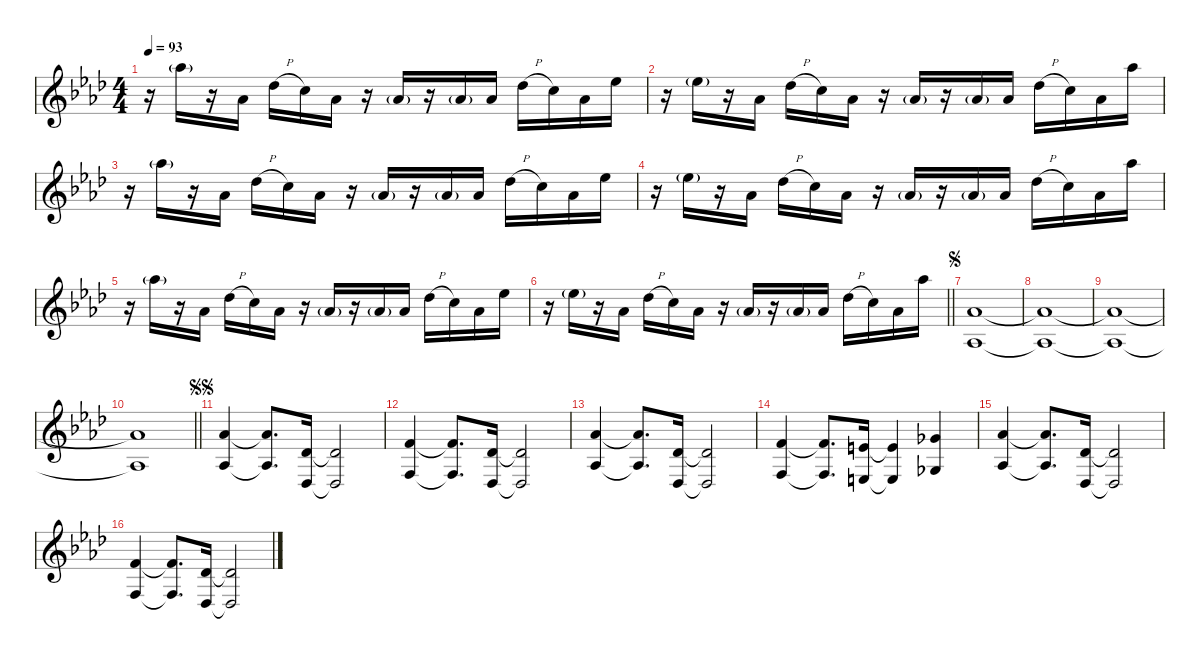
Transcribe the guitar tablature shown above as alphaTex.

\defaultSystemsLayout 4
\hideDynamics
\bracketExtendMode nobrackets
\singleTrackTrackNamePolicy hidden
\multiTrackTrackNamePolicy hidden
\firstSystemTrackNameMode fullname
\firstSystemTrackNameOrientation horizontal
\otherSystemsTrackNameOrientation horizontal
\track ("Synth2" "vln.") {instrument stringensemble1}
\staff {score}
\tuning (E4 C4 G3 C3 G2 C2)
\ts (4 4)
\tempo 93
\clef g2
\ks ab
r.16{dy f beam Down} 16.1{g acc b}.16{dy mf beam Down} r.16{beam Down} 13.3{acc b}.16{dy f beam Down} 13.2{h acc b}.16{beam Down} 12.2{acc forcenatural}.16{beam Down} 13.3{acc b}.16{beam Down} r.16{beam Down} 13.3{g acc b}.16{dy mf beam Up} r.16{beam Up} 13.3{g acc b}.16{beam Up} 13.3{acc b}.16{dy f beam Up} 13.2{h acc b}.16{beam Down} 12.2{acc forcenatural}.16{beam Down} 13.3{acc b}.16{beam Down} 11.1{acc b}.16{beam Down} |
r.16{beam Down} 11.1{g acc b}.16{dy mf beam Down} r.16{beam Down} 8.2{acc b}.16{dy f beam Down} 9.1{h acc b}.16{beam Down} 8.1{acc forcenatural}.16{beam Down} 8.2{acc b}.16{beam Down} r.16{beam Down} 8.2{g acc b}.16{dy mf beam Up} r.16{beam Up} 8.2{g acc b}.16{beam Up} 8.2{acc b}.16{dy f beam Up} 9.1{h acc b}.16{beam Down} 8.1{acc forcenatural}.16{beam Down} 8.2{acc b}.16{beam Down} 16.1{acc b}.16{beam Down} |
r.16{beam Down} 16.1{g acc b}.16{dy mf beam Down} r.16{beam Down} 13.3{acc b}.16{dy f beam Down} 13.2{h acc b}.16{beam Down} 12.2{acc forcenatural}.16{beam Down} 13.3{acc b}.16{beam Down} r.16{beam Down} 13.3{g acc b}.16{dy mf beam Up} r.16{beam Up} 13.3{g acc b}.16{beam Up} 13.3{acc b}.16{dy f beam Up} 13.2{h acc b}.16{beam Down} 12.2{acc forcenatural}.16{beam Down} 13.3{acc b}.16{beam Down} 11.1{acc b}.16{beam Down} |
r.16{beam Down} 11.1{g acc b}.16{dy mf beam Down} r.16{beam Down} 8.2{acc b}.16{dy f beam Down} 9.1{h acc b}.16{beam Down} 8.1{acc forcenatural}.16{beam Down} 8.2{acc b}.16{beam Down} r.16{beam Down} 8.2{g acc b}.16{dy mf beam Up} r.16{beam Up} 8.2{g acc b}.16{beam Up} 8.2{acc b}.16{dy f beam Up} 9.1{h acc b}.16{beam Down} 8.1{acc forcenatural}.16{beam Down} 8.2{acc b}.16{beam Down} 16.1{acc b}.16{beam Down} |
r.16{beam Down} 16.1{g acc b}.16{dy mf beam Down} r.16{beam Down} 13.3{acc b}.16{dy f beam Down} 13.2{h acc b}.16{beam Down} 12.2{acc forcenatural}.16{beam Down} 13.3{acc b}.16{beam Down} r.16{beam Down} 13.3{g acc b}.16{dy mf beam Up} r.16{beam Up} 13.3{g acc b}.16{beam Up} 13.3{acc b}.16{dy f beam Up} 13.2{h acc b}.16{beam Down} 12.2{acc forcenatural}.16{beam Down} 13.3{acc b}.16{beam Down} 11.1{acc b}.16{beam Down} |
\barLineRight lightlight
r.16{beam Down} 11.1{g acc b}.16{dy mf beam Down} r.16{beam Down} 8.2{acc b}.16{dy f beam Down} 9.1{h acc b}.16{beam Down} 8.1{acc forcenatural}.16{beam Down} 8.2{acc b}.16{beam Down} r.16{beam Down} 8.2{g acc b}.16{dy mf beam Up} r.16{beam Up} 8.2{g acc b}.16{beam Up} 8.2{acc b}.16{dy f beam Up} 9.1{h acc b}.16{beam Down} 8.1{acc forcenatural}.16{beam Down} 8.2{acc b}.16{beam Down} 16.1{acc b}.16{beam Down} |
\jump segno
(13.3{acc b} 13.5{acc b}).1{instrument pad2warm beam Up} |
(13.3{t acc b} 13.5{t acc b}).1{beam Up} |
(13.3{t acc b} 13.5{t acc b}).1{beam Up} |
\barLineRight lightlight
(13.3{t acc b} 13.5{t acc b}).1{beam Up} |
\jump segnosegno
(8.2{acc b} 8.4{acc b}).4{beam Up} (8.2{t acc b} 8.4{t acc b}).8{d beam Up} (6.3{acc b} 6.5{acc b}).16{beam Up} (6.3{t acc b} 6.5{t acc b}).2{beam Up} |
(5.2{acc forcenatural} 5.4{acc forcenatural}).4{beam Up} (5.2{t acc forcenatural} 5.4{t acc forcenatural}).8{d beam Up} (6.3{acc b} 6.5{acc b}).16{beam Up} (6.3{t acc b} 6.5{t acc b}).2{beam Up} |
(8.2{acc b} 8.4{acc b}).4{beam Up} (8.2{t acc b} 8.4{t acc b}).8{d beam Up} (6.3{acc b} 6.5{acc b}).16{beam Up} (6.3{t acc b} 6.5{t acc b}).2{beam Up} |
(5.2{acc forcenatural} 5.4{acc forcenatural}).4{beam Up} (5.2{t acc forcenatural} 5.4{t acc forcenatural}).8{d beam Up} (4.2{acc forcenatural} 4.4{acc forcenatural}).16{beam Up} (4.2{t acc forcenatural} 4.4{t acc forcenatural}).4{beam Up} (6.2{acc b} 6.4{acc b}).4{beam Up} |
(8.2{acc b} 8.4{acc b}).4{beam Up} (8.2{t acc b} 8.4{t acc b}).8{d beam Up} (6.3{acc b} 6.5{acc b}).16{beam Up} (6.3{t acc b} 6.5{t acc b}).2{beam Up} |
(5.2{acc forcenatural} 5.4{acc forcenatural}).4{beam Up} (5.2{t acc forcenatural} 5.4{t acc forcenatural}).8{d beam Up} (6.3{acc b} 6.5{acc b}).16{beam Up} (6.3{t acc b} 6.5{t acc b}).2{beam Up}
